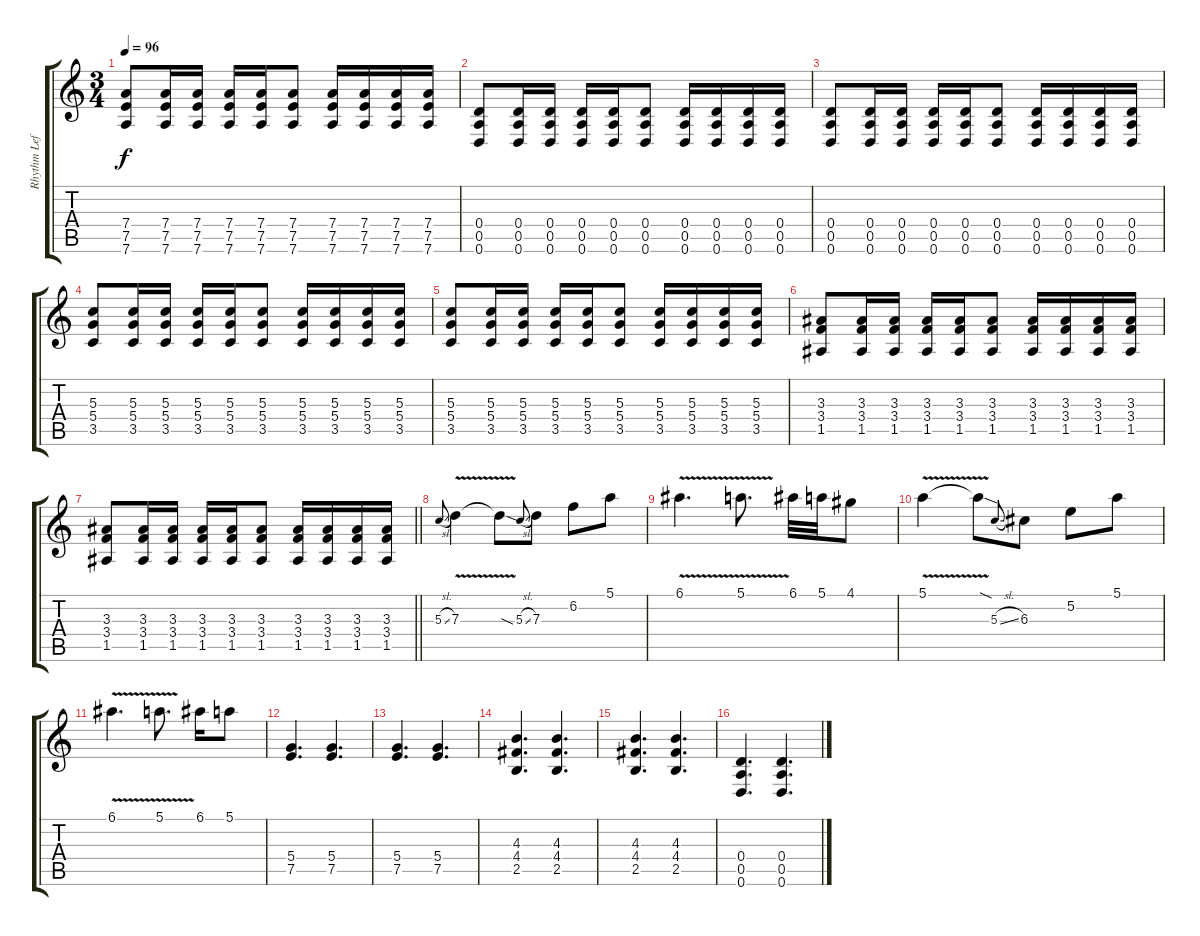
\track ("Rhythm Left" "Rhythm Lef") {instrument distortionguitar}
\staff {score tabs}
\tuning (E4 B3 G3 D3 A2 D2) {hide}
\ts (3 4)
\tempo 96
\clef g2
\ks c
(7.4 7.5 7.6).8{dy f} (7.4 7.5 7.6).16 (7.4 7.5 7.6).16 (7.4 7.5 7.6).16 (7.4 7.5 7.6).16 (7.4 7.5 7.6).8 (7.4 7.5 7.6).16 (7.4 7.5 7.6).16 (7.4 7.5 7.6).16 (7.4 7.5 7.6).16 |
(0.4 0.5 0.6).8 (0.4 0.5 0.6).16 (0.4 0.5 0.6).16 (0.4 0.5 0.6).16 (0.4 0.5 0.6).16 (0.4 0.5 0.6).8 (0.4 0.5 0.6).16 (0.4 0.5 0.6).16 (0.4 0.5 0.6).16 (0.4 0.5 0.6).16 |
(0.4 0.5 0.6).8 (0.4 0.5 0.6).16 (0.4 0.5 0.6).16 (0.4 0.5 0.6).16 (0.4 0.5 0.6).16 (0.4 0.5 0.6).8 (0.4 0.5 0.6).16 (0.4 0.5 0.6).16 (0.4 0.5 0.6).16 (0.4 0.5 0.6).16 |
(5.3 5.4 3.5).8 (5.3 5.4 3.5).16 (5.3 5.4 3.5).16 (5.3 5.4 3.5).16 (5.3 5.4 3.5).16 (5.3 5.4 3.5).8 (5.3 5.4 3.5).16 (5.3 5.4 3.5).16 (5.3 5.4 3.5).16 (5.3 5.4 3.5).16 |
(5.3 5.4 3.5).8 (5.3 5.4 3.5).16 (5.3 5.4 3.5).16 (5.3 5.4 3.5).16 (5.3 5.4 3.5).16 (5.3 5.4 3.5).8 (5.3 5.4 3.5).16 (5.3 5.4 3.5).16 (5.3 5.4 3.5).16 (5.3 5.4 3.5).16 |
(3.3 3.4 1.5).8 (3.3 3.4 1.5).16 (3.3 3.4 1.5).16 (3.3 3.4 1.5).16 (3.3 3.4 1.5).16 (3.3 3.4 1.5).8 (3.3 3.4 1.5).16 (3.3 3.4 1.5).16 (3.3 3.4 1.5).16 (3.3 3.4 1.5).16 |
\barLineRight lightlight
(3.3 3.4 1.5).8 (3.3 3.4 1.5).16 (3.3 3.4 1.5).16 (3.3 3.4 1.5).16 (3.3 3.4 1.5).16 (3.3 3.4 1.5).8 (3.3 3.4 1.5).16 (3.3 3.4 1.5).16 (3.3 3.4 1.5).16 (3.3 3.4 1.5).16 |
5.3{sl}.8{gr onbeat} 7.3{v}.4{volume 15 balance 8} 7.3{sod t}.8 5.3{sl}.8{gr onbeat} 7.3.8 6.2.8 5.1.8 |
6.1{v}.4{d} 5.1{v}.8{d} 6.1.32 5.1.32 4.1.8 |
5.1{v}.4 5.1{sod t}.8 5.3{sl}.8{gr onbeat} 6.3.8 5.2.8 5.1.8 |
6.1{v}.4{d} 5.1{v}.8{d} 6.1.16 5.1.8 |
(5.4 7.5).4{d volume 13 balance 8} (5.4 7.5).4{d} |
(5.4 7.5).4{d} (5.4 7.5).4{d} |
(4.3 4.4 2.5).4{d} (4.3 4.4 2.5).4{d} |
(4.3 4.4 2.5).4{d} (4.3 4.4 2.5).4{d} |
(0.4 0.5 0.6).4{d} (0.4 0.5 0.6).4{d}
